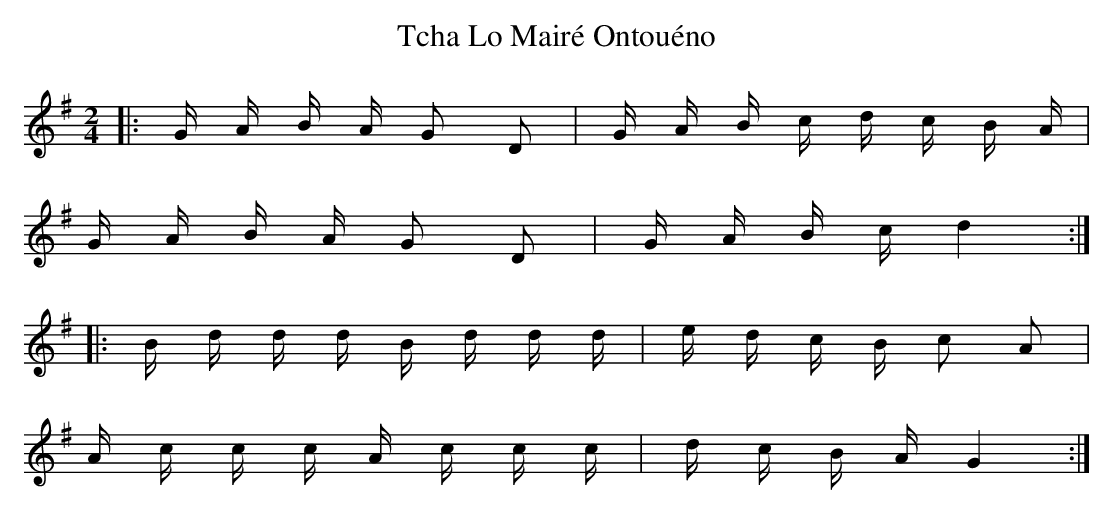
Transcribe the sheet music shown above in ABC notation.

X:1
T:Tcha Lo Mairé Ontouéno
M:2/4
L:1/16
K:G
|: G A B A G2 D2 | G A B c d c B A |
G A B A G2 D2 | G A B c d4 :|
|: B d d d B d d d | e d c B c2 A2 |
A c c c A c c c | d c B A G4 :|
